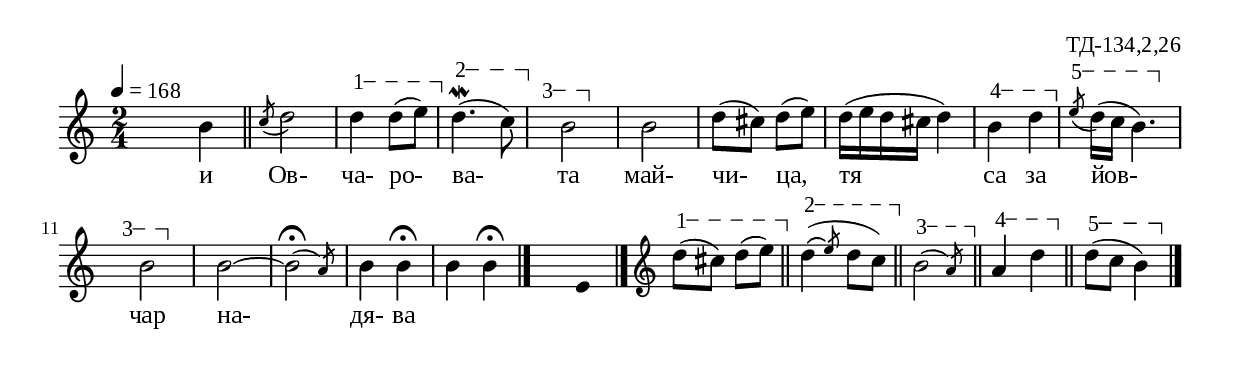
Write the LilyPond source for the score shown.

%{
laz_134_2_24
%}

\include "td-preamble.ly"

\score {
\relative c'' {
\tempo 4 = 168
\time 2/4
s8 b4 s8 \bar "||" 
\acciaccatura c8 d2 | 
\varA
d4\startTextSpan d8( e\stopTextSpan) | 
\varB
d4.\startTextSpan\mordent( c8\stopTextSpan) | 
\varC
\set Score.measureLength = #(ly:make-moment 3 4)
s4\startTextSpan b2\stopTextSpan | 
\set Score.measureLength = #(ly:make-moment 2 4)
b | d8( cis) d( e) |
d16([ e d cis] d4) | 
\varD
b\startTextSpan d\stopTextSpan | 
\varE
\acciaccatura e8\startTextSpan d16([ c] b4.\stopTextSpan) | 
\varC
\set Score.measureLength = #(ly:make-moment 3 4)
s4\startTextSpan b2\stopTextSpan | 
\set Score.measureLength = #(ly:make-moment 2 4)
b~ | 
\afterGrace b\fermata( { \stdB a8) \stdE } | b4 b\fermata | 
b4 b\fermata
 \bar "|." 
 s4 \fixB e, \fixC
 \bar "|." 
\endm
\varA
d'8\startTextSpan( cis) d( e\stopTextSpan) \bar "||"
\varB
\afterGrace d4\startTextSpan(\( { \stdB e8\) \stdE }  
d8[ c\stopTextSpan)] \bar "||"
\varC
\afterGrace b2\startTextSpan( { 
  \override Stem  #'stroke-style = #"grace" a8) \stopTextSpan 
  \revert Stem #'stroke-style } \bar "||"
\varD
a4\startTextSpan d\stopTextSpan \bar "||"
\varE
d8\startTextSpan( c b4\stopTextSpan) 
 \bar "|."  
}
\addlyrics { и Ов- ча- ро- ва- та май- чи- ца, тя са за йов- чар на- дя- ва }
%
\layout {
  indent = #0
  line-width = 190\mm
  ragged-right=##f
}
%
\midi { 
	\context {
		\Score
		tempoWholesPerMinute = #(ly:make-moment 168 4)
		}
	}
}
%
\header{
  opus = "ТД-134,2,26"
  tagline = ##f
}


